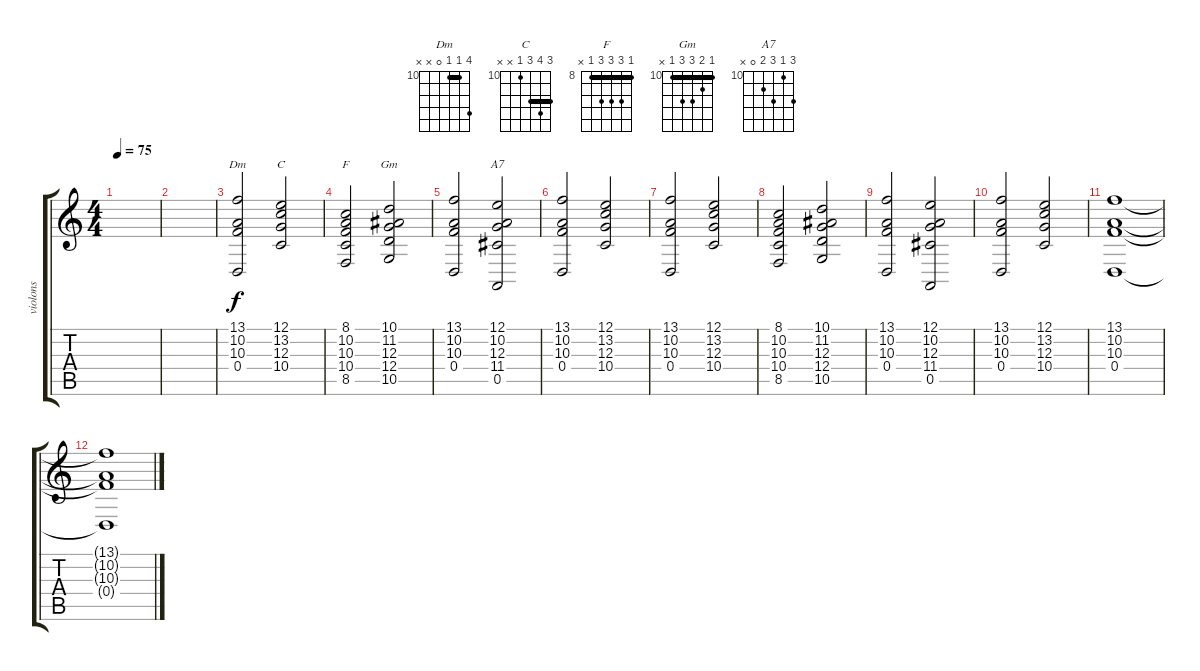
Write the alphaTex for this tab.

\track ("violons " "violons ") {instrument stringensemble1}
\staff {score tabs}
\tuning (E4 B3 G3 D3 A2 E2) {hide}
\chord ("Dm" 13 10 10 0 x x) {firstfret 10 barre 10}
\chord ("C" 12 13 12 10 x x) {firstfret 10 barre 12}
\chord ("F" 8 10 10 10 8 x) {firstfret 8 barre 8}
\chord ("Gm" 10 11 12 12 10 x) {firstfret 10 barre 10}
\chord ("A7" 12 10 12 11 0 x) {firstfret 10}
\ts (4 4)
\tempo 75
\clef g2
\ks c
|
|
(13.1 10.2 10.3 0.4).2{ch "Dm"} (12.1 13.2 12.3 10.4).2{ch "C"} |
(8.1 10.2 10.3 10.4 8.5).2{ch "F"} (10.1 11.2 12.3 12.4 10.5).2{ch "Gm"} |
(13.1 10.2 10.3 0.4).2 (12.1 10.2 12.3 11.4 0.5).2{ch "A7"} |
(13.1 10.2 10.3 0.4).2 (12.1 13.2 12.3 10.4).2 |
(13.1 10.2 10.3 0.4).2 (12.1 13.2 12.3 10.4).2 |
(8.1 10.2 10.3 10.4 8.5).2 (10.1 11.2 12.3 12.4 10.5).2 |
(13.1 10.2 10.3 0.4).2 (12.1 10.2 12.3 11.4 0.5).2 |
(13.1 10.2 10.3 0.4).2 (12.1 13.2 12.3 10.4).2 |
(13.1 10.2 10.3 0.4).1 |
(13.1{t} 10.2{t} 10.3{t} 0.4{t}).1
